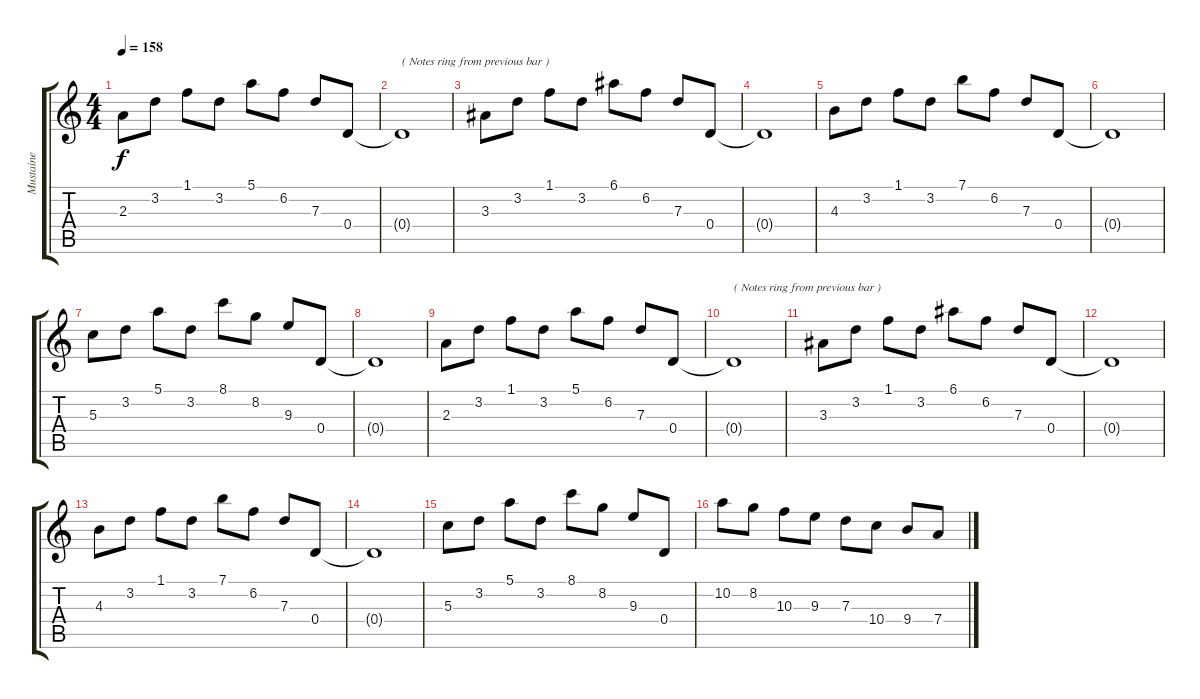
\track ("Mustaine" "Mustaine") {instrument distortionguitar}
\staff {score tabs}
\tuning (E4 B3 G3 D3 A2 E2) {hide}
\ts (4 4)
\tempo 158
\clef g2
\ks c
2.3.8{dy f} 3.2.8 1.1.8 3.2.8 5.1.8 6.2.8 7.3.8 0.4.8 |
0.4{t}.1{txt "( Notes ring from previous bar )"} |
3.3.8 3.2.8 1.1.8 3.2.8 6.1.8 6.2.8 7.3.8 0.4.8 |
0.4{t}.1 |
4.3.8 3.2.8 1.1.8 3.2.8 7.1.8 6.2.8 7.3.8 0.4.8 |
0.4{t}.1 |
5.3.8 3.2.8 5.1.8 3.2.8 8.1.8 8.2.8 9.3.8 0.4.8 |
0.4{t}.1 |
2.3.8 3.2.8 1.1.8 3.2.8 5.1.8 6.2.8 7.3.8 0.4.8 |
0.4{t}.1{txt "( Notes ring from previous bar )"} |
3.3.8 3.2.8 1.1.8 3.2.8 6.1.8 6.2.8 7.3.8 0.4.8 |
0.4{t}.1 |
4.3.8 3.2.8 1.1.8 3.2.8 7.1.8 6.2.8 7.3.8 0.4.8 |
0.4{t}.1 |
5.3.8 3.2.8 5.1.8 3.2.8 8.1.8 8.2.8 9.3.8 0.4.8 |
10.2.8 8.2.8 10.3.8 9.3.8 7.3.8 10.4.8 9.4.8 7.4.8
